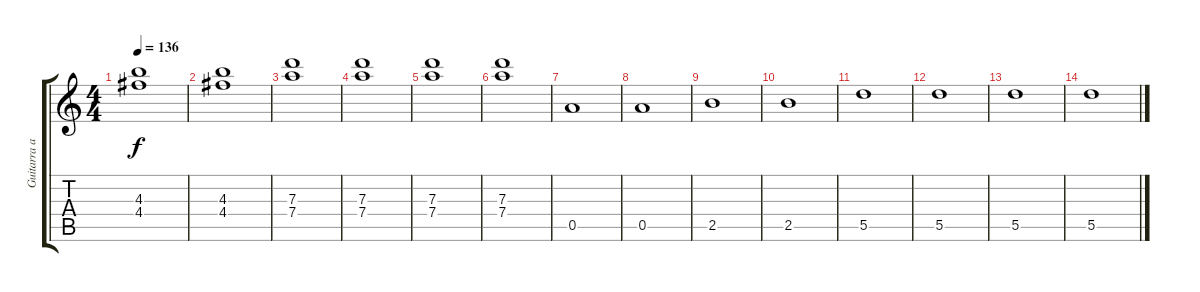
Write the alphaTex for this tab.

\track ("Guitarra armonizada" "Guitarra a") {instrument distortionguitar}
\staff {score tabs}
\tuning (E4 B3 G4 D4 A3 E3) {hide}
\ts (4 4)
\tempo 136
\clef g2
\ks c
(4.3 4.4).1{dy f} |
(4.3 4.4).1 |
(7.3 7.4).1 |
(7.3 7.4).1 |
(7.3 7.4).1 |
(7.3 7.4).1 |
0.5.1 |
0.5.1 |
2.5.1 |
2.5.1 |
5.5.1 |
5.5.1 |
5.5.1 |
5.5.1
